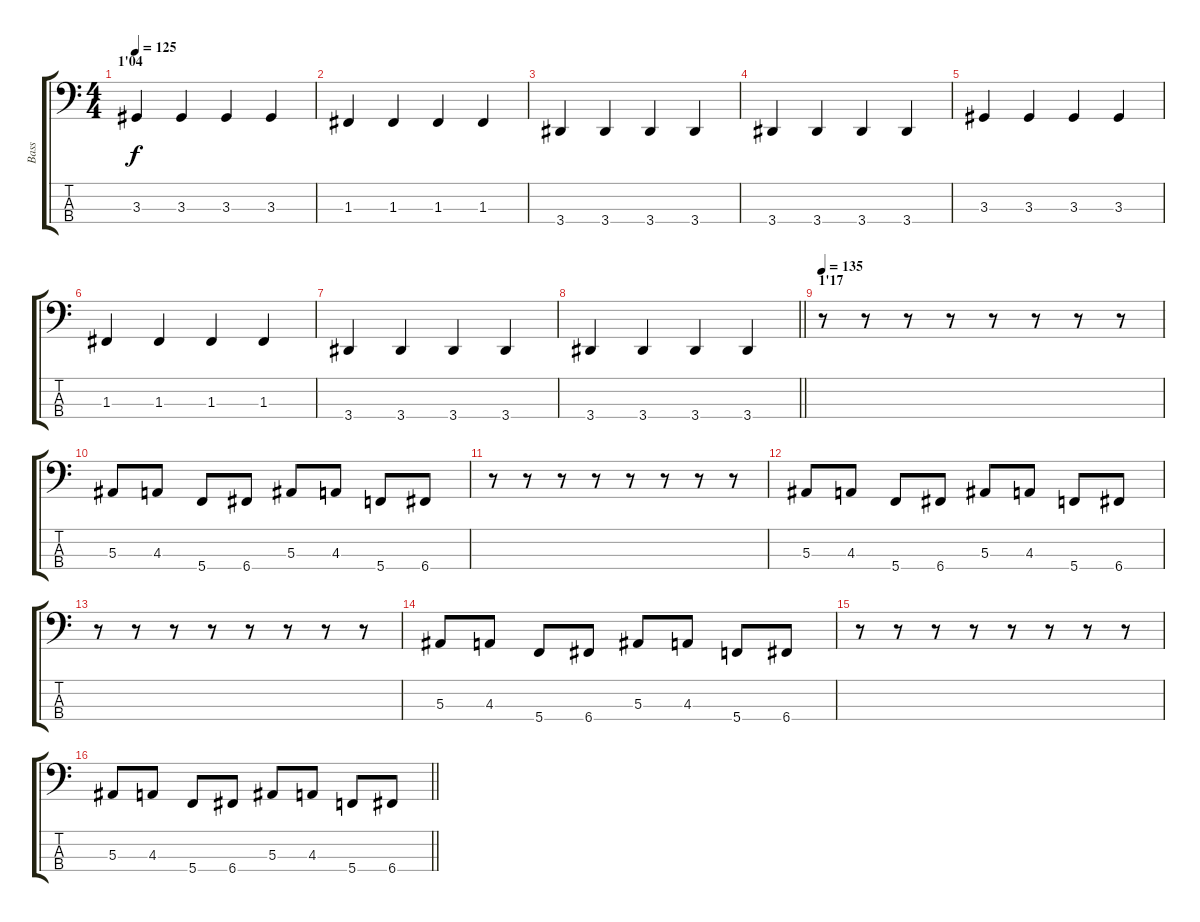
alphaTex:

\track ("Bass" "Bass") {instrument electricbasspick}
\staff {score tabs}
\tuning (Eb2 Bb1 F1 C1) {hide}
\ts (4 4)
\section ("" "1'04")
\tempo 125
\clef f4
\ks c
3.3.4{dy f} 3.3.4 3.3.4 3.3.4 |
1.3.4 1.3.4 1.3.4 1.3.4 |
3.4.4 3.4.4 3.4.4 3.4.4 |
3.4.4 3.4.4 3.4.4 3.4.4 |
3.3.4 3.3.4 3.3.4 3.3.4 |
1.3.4 1.3.4 1.3.4 1.3.4 |
3.4.4 3.4.4 3.4.4 3.4.4 |
\barLineRight lightlight
3.4.4 3.4.4 3.4.4 3.4.4 |
\section ("" "1'17")
\tempo 135
r.8 r.8 r.8 r.8 r.8 r.8 r.8 r.8 |
5.3.8 4.3.8 5.4.8 6.4.8 5.3.8 4.3.8 5.4.8 6.4.8 |
r.8 r.8 r.8 r.8 r.8 r.8 r.8 r.8 |
5.3.8 4.3.8 5.4.8 6.4.8 5.3.8 4.3.8 5.4.8 6.4.8 |
r.8 r.8 r.8 r.8 r.8 r.8 r.8 r.8 |
5.3.8 4.3.8 5.4.8 6.4.8 5.3.8 4.3.8 5.4.8 6.4.8 |
r.8 r.8 r.8 r.8 r.8 r.8 r.8 r.8 |
\barLineRight lightlight
5.3.8 4.3.8 5.4.8 6.4.8 5.3.8 4.3.8 5.4.8 6.4.8
